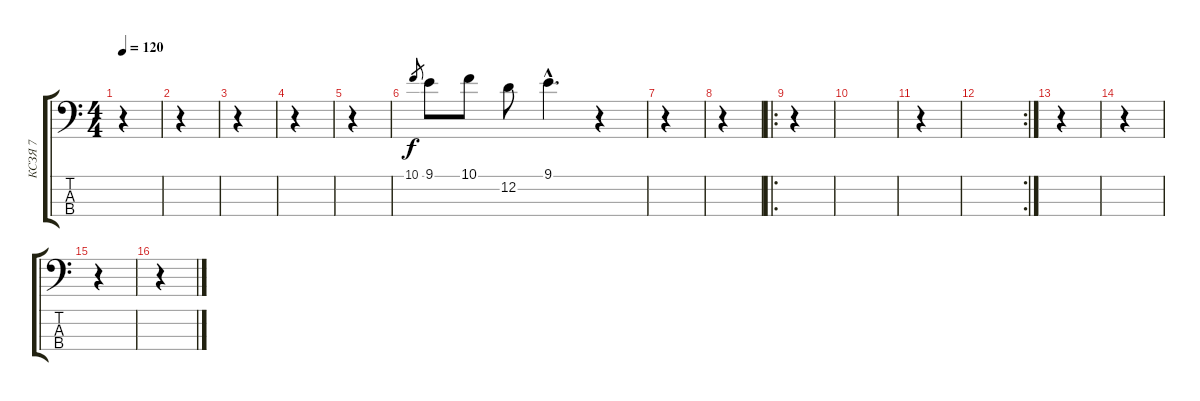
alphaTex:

\track ("КСЗЯ 7" "КСЗЯ 7") {instrument electricbassfinger}
\staff {score tabs}
\tuning (G2 D2 A1 E1) {hide}
\ts (4 4)
\tempo 120
\clef f4
\ks aminor
r.4{dy f} |
r.4 |
r.4 |
r.4 |
r.4 |
10.1.8{gr} 9.1.8 10.1.8 12.2.8 9.1{hac}.4{d} r.4 |
r.4 |
r.4 |
\ro
r.4 |
|
r.4 |
\rc 2
|
r.4 |
r.4 |
r.4 |
r.4
